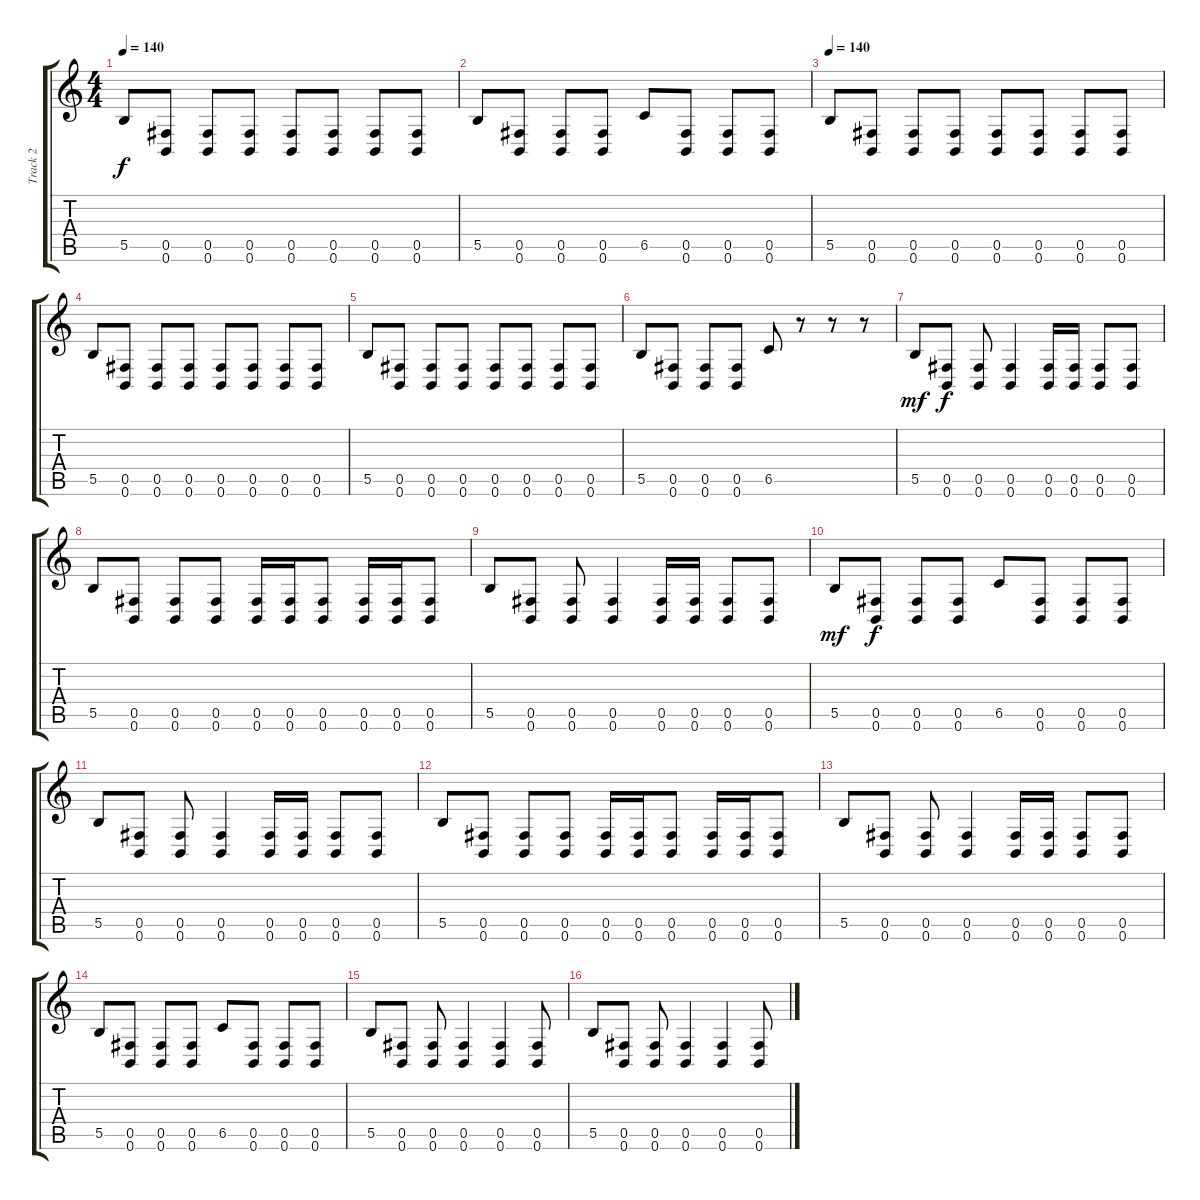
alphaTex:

\track ("Track 2" "Track 2") {instrument distortionguitar}
\staff {score tabs}
\tuning (Db4 Ab3 E3 B2 Gb2 B1) {hide}
\ts (4 4)
\tempo 140
\clef g2
\ks c
5.5.8{dy f} (0.5 0.6).8 (0.5 0.6).8 (0.5 0.6).8 (0.5 0.6).8 (0.5 0.6).8 (0.5 0.6).8 (0.5 0.6).8 |
5.5.8 (0.5 0.6).8 (0.5 0.6).8 (0.5 0.6).8 6.5.8 (0.5 0.6).8 (0.5 0.6).8 (0.5 0.6).8 |
\tempo 140
5.5.8 (0.5 0.6).8 (0.5 0.6).8 (0.5 0.6).8 (0.5 0.6).8 (0.5 0.6).8 (0.5 0.6).8 (0.5 0.6).8 |
5.5.8 (0.5 0.6).8 (0.5 0.6).8 (0.5 0.6).8 (0.5 0.6).8 (0.5 0.6).8 (0.5 0.6).8 (0.5 0.6).8 |
5.5.8 (0.5 0.6).8 (0.5 0.6).8 (0.5 0.6).8 (0.5 0.6).8 (0.5 0.6).8 (0.5 0.6).8 (0.5 0.6).8 |
5.5.8 (0.5 0.6).8 (0.5 0.6).8 (0.5 0.6).8 6.5.8 r.8 r.8 r.8 |
5.5.8{dy mf} (0.5 0.6).8{dy f} (0.5 0.6).8 (0.5 0.6).4 (0.5 0.6).16 (0.5 0.6).16 (0.5 0.6).8 (0.5 0.6).8 |
5.5.8 (0.5 0.6).8 (0.5 0.6).8 (0.5 0.6).8 (0.5 0.6).16 (0.5 0.6).16 (0.5 0.6).8 (0.5 0.6).16 (0.5 0.6).16 (0.5 0.6).8 |
5.5.8 (0.5 0.6).8 (0.5 0.6).8 (0.5 0.6).4 (0.5 0.6).16 (0.5 0.6).16 (0.5 0.6).8 (0.5 0.6).8 |
5.5.8{dy mf} (0.5 0.6).8{dy f} (0.5 0.6).8 (0.5 0.6).8 6.5.8 (0.5 0.6).8 (0.5 0.6).8 (0.5 0.6).8 |
5.5.8 (0.5 0.6).8 (0.5 0.6).8 (0.5 0.6).4 (0.5 0.6).16 (0.5 0.6).16 (0.5 0.6).8 (0.5 0.6).8 |
5.5.8 (0.5 0.6).8 (0.5 0.6).8 (0.5 0.6).8 (0.5 0.6).16 (0.5 0.6).16 (0.5 0.6).8 (0.5 0.6).16 (0.5 0.6).16 (0.5 0.6).8 |
5.5.8 (0.5 0.6).8 (0.5 0.6).8 (0.5 0.6).4 (0.5 0.6).16 (0.5 0.6).16 (0.5 0.6).8 (0.5 0.6).8 |
5.5.8 (0.5 0.6).8 (0.5 0.6).8 (0.5 0.6).8 6.5.8 (0.5 0.6).8 (0.5 0.6).8 (0.5 0.6).8 |
5.5.8 (0.5 0.6).8 (0.5 0.6).8 (0.5 0.6).4 (0.5 0.6).4 (0.5 0.6).8 |
5.5.8 (0.5 0.6).8 (0.5 0.6).8 (0.5 0.6).4 (0.5 0.6).4 (0.5 0.6).8
